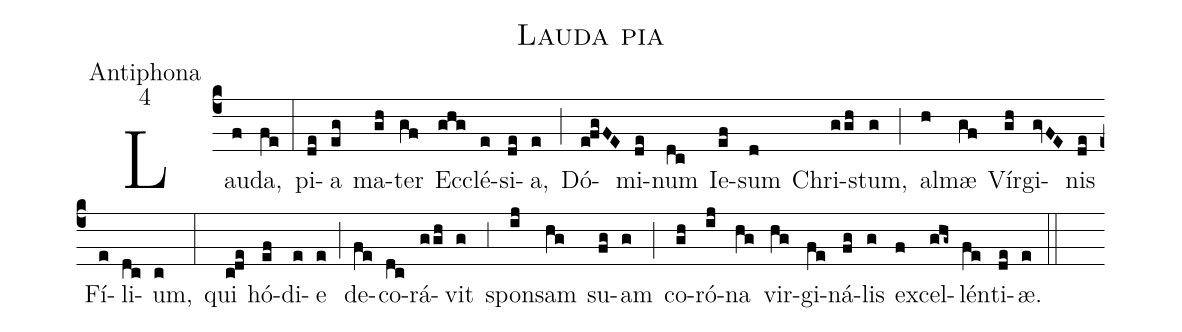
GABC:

name:Lauda pia;
office-part:Antiphona;
mode:4;
%%
(c4) Lau(f)da,(fe) (:)
pi(de)a(eg) ma(gh)ter(gf) Ec(ghg)clé(e)si(de)a,(e) (;) Dó(e!fgFE)mi(de)num(dc) Ie(ef)sum(d) Chri(ggh)stum,(g) (;) al(h)mæ(gf) Vír(gh)gi(gvFE)nis(de) Fí(e)li(dc)um,(c) (:)
qu{}i(c!de) hó(ef)di(e)e(e) (;) de(fe)co(dc)rá(ggh)vit(g) (,3) spon(ij)sam(hg) su(fg)am(g) (;) co(gh)ró(ij)na(hg) vir(hg)gi(fe)ná(fg)lis(g) ex(f)cel(ghg~)lén(fe)ti(de)æ.(e) (::)
